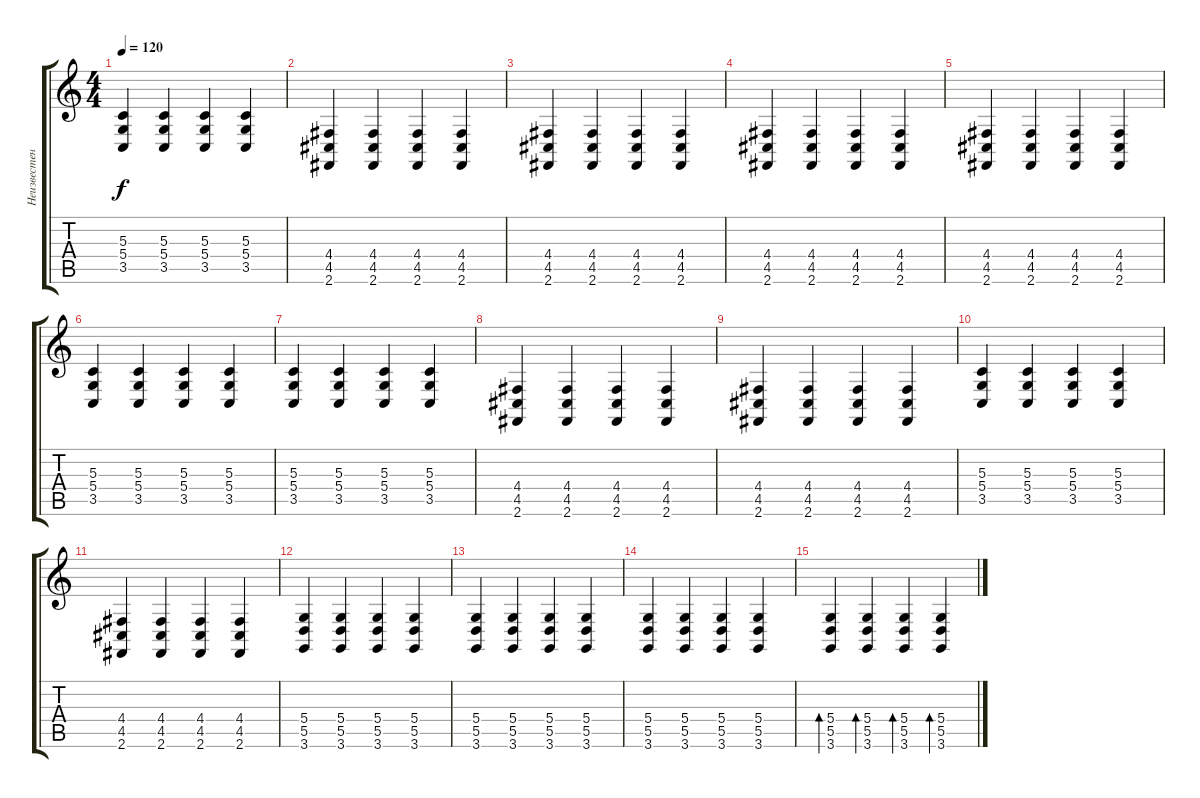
\track ("Неизвестен. Ищем" "Неизвестен") {instrument recorder}
\staff {score tabs}
\tuning (E4 B3 G3 D3 A2 E2) {hide}
\ts (4 4)
\tempo 120
\clef g2
\ks c
(5.3 5.4 3.5).4{dy f} (5.3 5.4 3.5).4 (5.3 5.4 3.5).4 (5.3 5.4 3.5).4 |
(4.4 4.5 2.6).4 (4.4 4.5 2.6).4 (4.4 4.5 2.6).4 (4.4 4.5 2.6).4 |
(4.4 4.5 2.6).4 (4.4 4.5 2.6).4 (4.4 4.5 2.6).4 (4.4 4.5 2.6).4 |
(4.4 4.5 2.6).4 (4.4 4.5 2.6).4 (4.4 4.5 2.6).4 (4.4 4.5 2.6).4 |
(4.4 4.5 2.6).4 (4.4 4.5 2.6).4 (4.4 4.5 2.6).4 (4.4 4.5 2.6).4 |
(5.3 5.4 3.5).4 (5.3 5.4 3.5).4 (5.3 5.4 3.5).4 (5.3 5.4 3.5).4 |
(5.3 5.4 3.5).4 (5.3 5.4 3.5).4 (5.3 5.4 3.5).4 (5.3 5.4 3.5).4 |
(4.4 4.5 2.6).4 (4.4 4.5 2.6).4 (4.4 4.5 2.6).4 (4.4 4.5 2.6).4 |
(4.4 4.5 2.6).4 (4.4 4.5 2.6).4 (4.4 4.5 2.6).4 (4.4 4.5 2.6).4 |
(5.3 5.4 3.5).4 (5.3 5.4 3.5).4 (5.3 5.4 3.5).4 (5.3 5.4 3.5).4 |
(4.4 4.5 2.6).4 (4.4 4.5 2.6).4 (4.4 4.5 2.6).4 (4.4 4.5 2.6).4 |
(5.4 5.5 3.6).4 (5.4 5.5 3.6).4 (5.4 5.5 3.6).4 (5.4 5.5 3.6).4 |
(5.4 5.5 3.6).4 (5.4 5.5 3.6).4 (5.4 5.5 3.6).4 (5.4 5.5 3.6).4 |
(5.4 5.5 3.6).4 (5.4 5.5 3.6).4 (5.4 5.5 3.6).4 (5.4 5.5 3.6).4 |
(5.4 5.5 3.6).4{bd 60} (5.4 5.5 3.6).4{bd 60} (5.4 5.5 3.6).4{bd 60} (5.4 5.5 3.6).4{bd 60}
